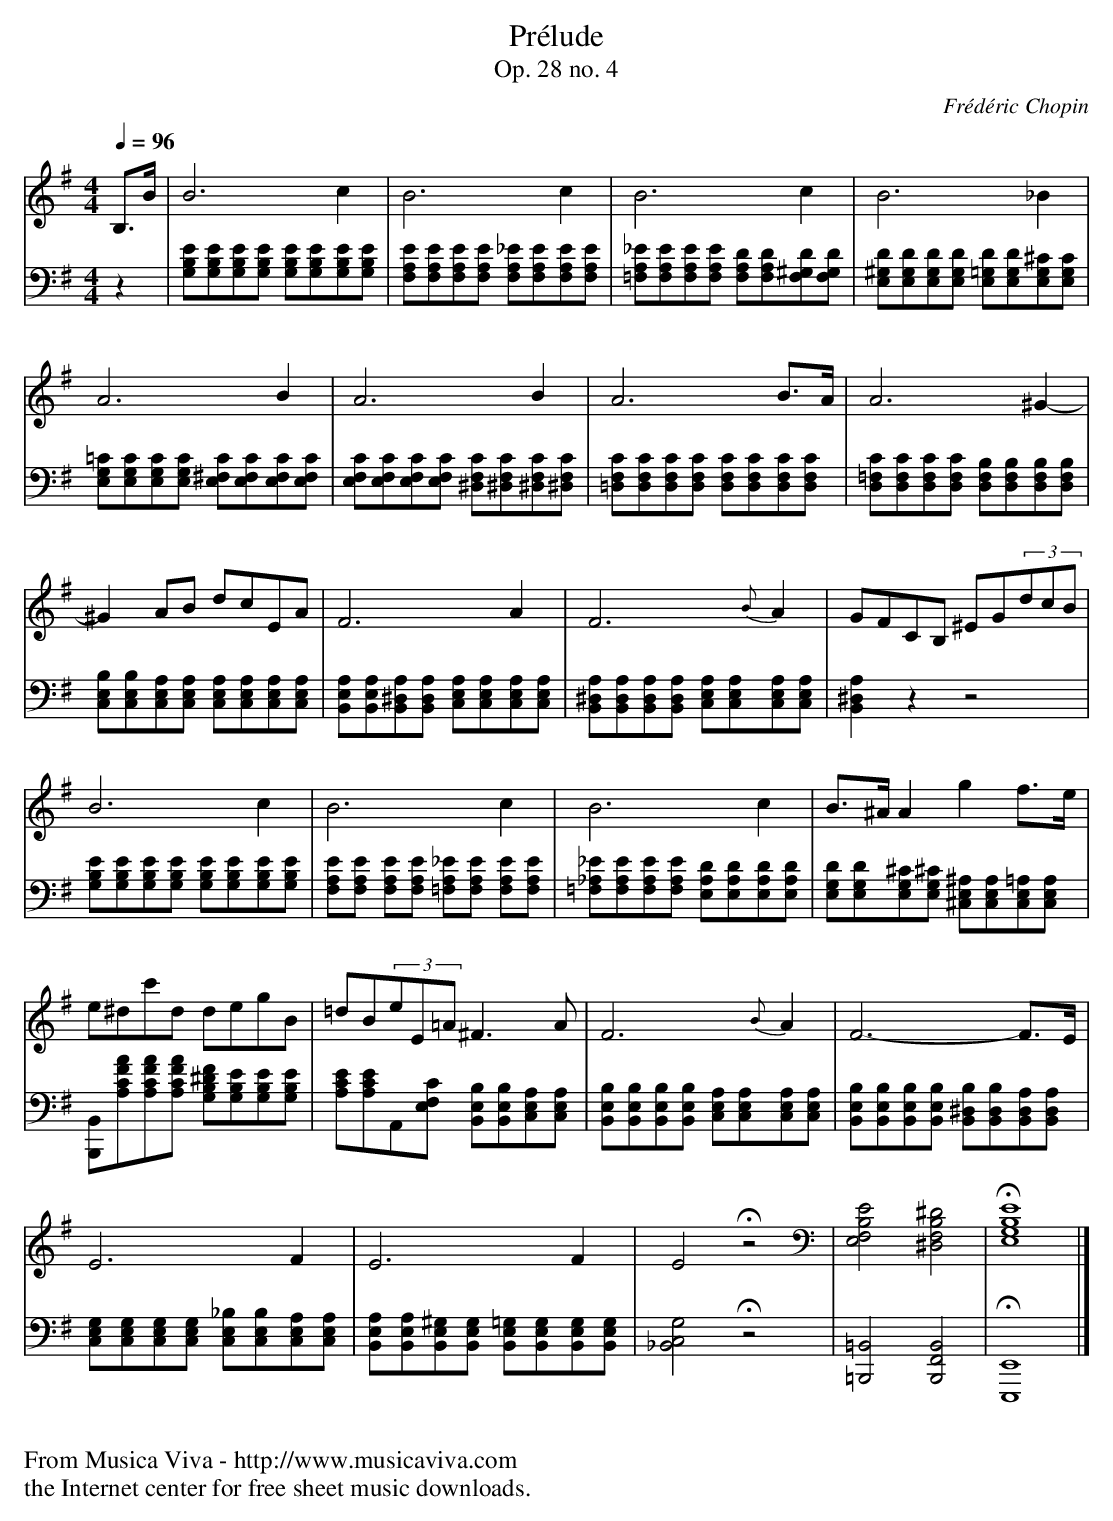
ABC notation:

X:1
T:Pr\'elude
T:Op. 28 no. 4
C:Fr\'ed\'eric Chopin
V:1 Program 1 0 %Piano
V:2 Program 1 0 bass %Piano
M:4/4
L:1/8
Q:1/4=96
K:Em
V:1
B,>B|B6 c2|B6 c2|B6 c2|B6 _B2|
V:2
z2|[EB,G,][EB,G,][EB,G,][EB,G,] [EB,G,][EB,G,][EB,G,][EB,G,]|\
[EA,F,][EA,F,][EA,F,][EA,F,] [_EA,F,][EA,F,][EA,F,][EA,F,]|\
[_EA,=F,][EA,F,][EA,F,][EA,F,] [DA,F,][DA,F,][D^G,F,][DG,F,]|\
[D^G,E,][DG,E,][DG,E,][DG,E,] [D=G,E,][DG,E,][^CG,E,][CG,E,]|
V:1
A6 B2|A6 B2|A6 B>A|A6 ^G2-|
V:2
[=CG,E,][CG,E,][CG,E,][CG,E,] [C^F,E,][CF,E,][CF,E,][CF,E,]|\
[CF,E,][CF,E,][CF,E,][CF,E,] [CF,^D,][CF,^D,][CF,^D,][CF,^D,]|\
[CF,=D,][CF,D,][CF,D,][CF,D,] [CF,D,][CF,D,][CF,D,][CF,D,]|\
[C=F,D,][CF,D,][CF,D,][CF,D,] [B,F,D,][B,F,D,][B,F,D,][B,F,D,]|
V:1
^G2 AB dcEA|F6 A2|F6 {B}A2|GFCB, ^EG(3dcB|
V:2
[B,E,C,][B,E,C,][A,E,C,][A,E,C,] [A,E,C,][A,E,C,][A,E,C,][A,E,C,]|\
[A,E,B,,][A,E,B,,][A,^D,B,,][A,D,B,,] [A,E,C,][A,E,C,][A,E,C,][A,E,C,]|\
[A,^D,B,,][A,D,B,,][A,D,B,,][A,D,B,,] [A,E,C,][A,E,C,][A,E,C,][A,E,C,]|\
[A,2^D,2B,,2] z2 z4|
V:1
B6 c2|B6 c2|B6 c2|B>^A A2 g2 f>e|
V:2
[EB,G,][EB,G,][EB,G,][EB,G,] [EB,G,][EB,G,][EB,G,][EB,G,]|\
[EA,F,][EA,F,] [EA,F,][EA,F,] [_EA,=F,][EA,F,] [EA,F,][EA,F,]|\
[_E_A,=F,][EA,F,][EA,F,][EA,F,] [DA,E,][DA,E,][DA,E,][DA,E,]|\
[DG,E,][DG,E,][^CG,E,][^CG,E,] [^A,E,^C,][A,E,C,][=A,E,C,][A,E,C,]|
V:1
e^dc'd degB|=dB(3eE=A ^F3A|F6 {B}A2|F6- F>E|
V:2
[B,,B,,,][AFCA,][AFCA,][AFCA,] [F^DB,G,][EB,G,][EB,G,][EB,G,]|\
[ECA,][ECA,]A,,[CF,E,] [B,E,B,,][B,E,B,,][A,E,C,][A,E,C,]|\
[B,E,B,,][B,E,B,,][B,E,B,,][B,E,B,,] [A,E,C,][A,E,C,][A,E,C,][A,E,C,]|\
[B,E,B,,][B,E,B,,][B,E,B,,][B,E,B,,] [B,^D,B,,][B,D,B,,][A,D,B,,][A,D,B,,]|
V:1
E6 F2|E6 F2|E4 Hz4|[E4B,4F,4E,4] [^D4B,4F,4^D,4]|H[E8B,8G,8E,8]|]
V:2
[G,E,C,][G,E,C,][G,E,C,][G,E,C,] [_B,E,C,][B,E,C,][A,E,C,][A,E,C,]|\
[A,E,B,,][A,E,B,,][^G,E,B,,][G,E,B,,] [=G,E,B,,][G,E,B,,][G,E,B,,][G,E,B,,]|[G,4C,4_B,,4] Hz4|\
[=B,,4=B,,,4] [B,,4F,,4B,,,4]|H[E,,8E,,,8]|]
W:
W:
W:  From Musica Viva - http://www.musicaviva.com
W:  the Internet center for free sheet music downloads.
